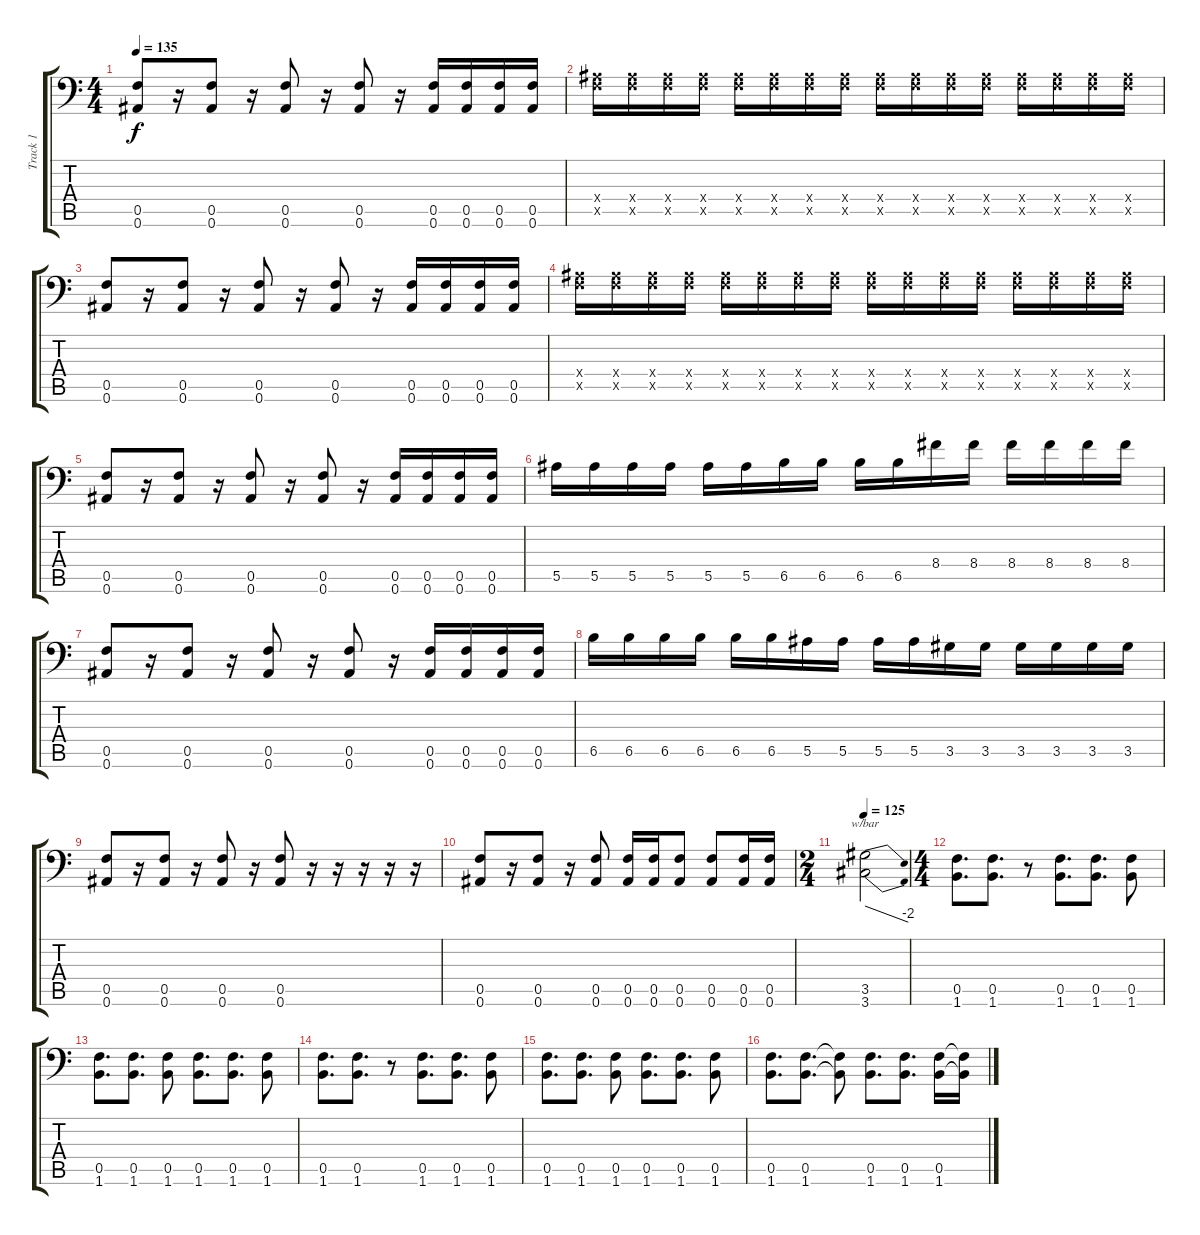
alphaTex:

\track ("Track 1" "Track 1") {instrument overdrivenguitar}
\staff {score tabs}
\tuning (C4 G3 Eb3 Bb2 F2 Bb1) {hide}
\ts (4 4)
\tempo 135
\clef f4
\ks c
(0.5 0.6).8{dy f} r.16 (0.5 0.6).8 r.16 (0.5 0.6).8 r.16 (0.5 0.6).8 r.16 (0.5 0.6).16 (0.5 0.6).16 (0.5 0.6).16 (0.5 0.6).16 |
(0.4{x} 0.5{x}).16 (0.4{x} 0.5{x}).16 (0.4{x} 0.5{x}).16 (0.4{x} 0.5{x}).16 (0.4{x} 0.5{x}).16 (0.4{x} 0.5{x}).16 (0.4{x} 0.5{x}).16 (0.4{x} 0.5{x}).16 (0.4{x} 0.5{x}).16 (0.4{x} 0.5{x}).16 (0.4{x} 0.5{x}).16 (0.4{x} 0.5{x}).16 (0.4{x} 0.5{x}).16 (0.4{x} 0.5{x}).16 (0.4{x} 0.5{x}).16 (0.4{x} 0.5{x}).16 |
(0.5 0.6).8 r.16 (0.5 0.6).8 r.16 (0.5 0.6).8 r.16 (0.5 0.6).8 r.16 (0.5 0.6).16 (0.5 0.6).16 (0.5 0.6).16 (0.5 0.6).16 |
(0.4{x} 0.5{x}).16 (0.4{x} 0.5{x}).16 (0.4{x} 0.5{x}).16 (0.4{x} 0.5{x}).16 (0.4{x} 0.5{x}).16 (0.4{x} 0.5{x}).16 (0.4{x} 0.5{x}).16 (0.4{x} 0.5{x}).16 (0.4{x} 0.5{x}).16 (0.4{x} 0.5{x}).16 (0.4{x} 0.5{x}).16 (0.4{x} 0.5{x}).16 (0.4{x} 0.5{x}).16 (0.4{x} 0.5{x}).16 (0.4{x} 0.5{x}).16 (0.4{x} 0.5{x}).16 |
(0.5 0.6).8 r.16 (0.5 0.6).8 r.16 (0.5 0.6).8 r.16 (0.5 0.6).8 r.16 (0.5 0.6).16 (0.5 0.6).16 (0.5 0.6).16 (0.5 0.6).16 |
5.5.16 5.5.16 5.5.16 5.5.16 5.5.16 5.5.16 6.5.16 6.5.16 6.5.16 6.5.16 8.4.16 8.4.16 8.4.16 8.4.16 8.4.16 8.4.16 |
(0.5 0.6).8 r.16 (0.5 0.6).8 r.16 (0.5 0.6).8 r.16 (0.5 0.6).8 r.16 (0.5 0.6).16 (0.5 0.6).16 (0.5 0.6).16 (0.5 0.6).16 |
6.5.16 6.5.16 6.5.16 6.5.16 6.5.16 6.5.16 5.5.16 5.5.16 5.5.16 5.5.16 3.5.16 3.5.16 3.5.16 3.5.16 3.5.16 3.5.16 |
(0.5 0.6).8 r.16 (0.5 0.6).8 r.16 (0.5 0.6).8 r.16 (0.5 0.6).8 r.16 r.16 r.16 r.16 r.16 |
(0.5 0.6).8 r.16 (0.5 0.6).8 r.16 (0.5 0.6).8 (0.5 0.6).16 (0.5 0.6).16 (0.5 0.6).8 (0.5 0.6).8 (0.5 0.6).16 (0.5 0.6).16 |
\ts (2 4)
\tempo 125
(3.5 3.6).2{tbe (dive default 0 0 60 -8)} |
\ts (4 4)
(0.5 1.6).8{d} (0.5 1.6).8{d} r.8 (0.5 1.6).8{d} (0.5 1.6).8{d} (0.5 1.6).8 |
(0.5 1.6).8{d} (0.5 1.6).8{d} (0.5 1.6).8 (0.5 1.6).8{d} (0.5 1.6).8{d} (0.5 1.6).8 |
(0.5 1.6).8{d} (0.5 1.6).8{d} r.8 (0.5 1.6).8{d} (0.5 1.6).8{d} (0.5 1.6).8 |
(0.5 1.6).8{d} (0.5 1.6).8{d} (0.5 1.6).8 (0.5 1.6).8{d} (0.5 1.6).8{d} (0.5 1.6).8 |
(0.5 1.6).8{d} (0.5 1.6).8{d} (0.5{t} 1.6{t}).8 (0.5 1.6).8{d} (0.5 1.6).8{d} (0.5 1.6).16 (0.5{t} 1.6{t}).16
